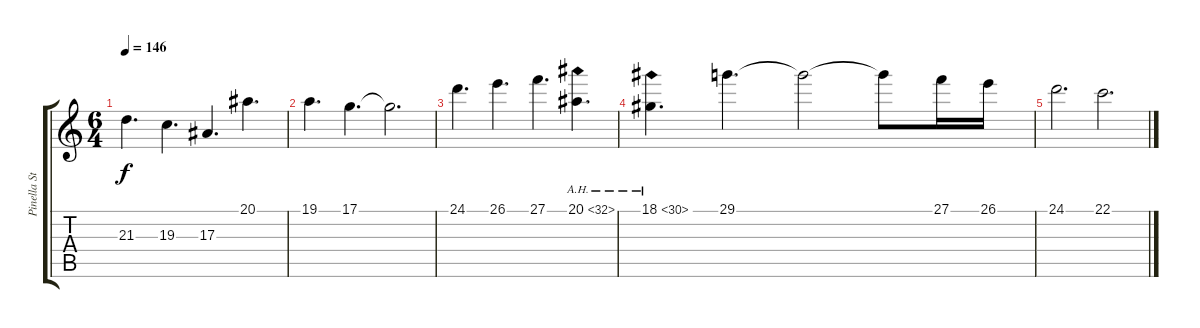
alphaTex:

\track ("Pinella Strings" "Pinella St") {instrument stringensemble1}
\staff {score tabs}
\tuning (D4 A3 F3 C3 G2 D2) {hide}
\ts (6 4)
\tempo 146
\clef g2
\ks c
21.3.4{d dy f} 19.3.4{d} 17.3.4{d} 20.1.4{d} |
19.1.4{d} 17.1.4{d} 17.1{t}.2{d} |
24.1.4{d} 26.1.4{d} 27.1.4{d} 20.1{ah 12}.4{d} |
18.1{ah 12}.4{d} 29.1.4{d} 29.1{t}.2 29.1{t}.8 27.1.16 26.1.16 |
24.1.2{d} 22.1.2{d}
